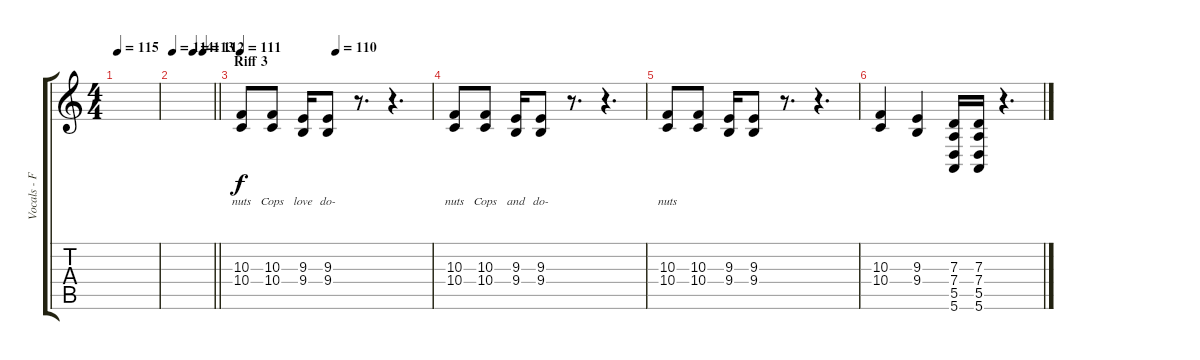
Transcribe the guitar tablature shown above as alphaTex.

\track ("Vocals - Fat Mike" "Vocals - F") {instrument oboe}
\staff {score tabs}
\tuning (E4 B3 G3 D3 A2 E2) {hide}
\ts (4 4)
\tempo 115
\clef g2
\ks c
|
\tempo 114
\tempo (113 0.5)
\tempo (112 0.75)
\barLineRight lightlight
|
\section ("" "Riff 3")
\tempo 111
\tempo (110 0.5)
(10.3 10.4).8{lyrics (0 "nuts") lyrics (1 "") lyrics (2 "") lyrics (3 "") lyrics (4 "") volume 8 instrument oboe} (10.3 10.4).8{lyrics (0 "Cops") lyrics (1 "") lyrics (2 "") lyrics (3 "") lyrics (4 "")} (9.3 9.4).16{lyrics (0 "love") lyrics (1 "") lyrics (2 "") lyrics (3 "") lyrics (4 "")} (9.3 9.4).8{lyrics (0 "do-") lyrics (1 "") lyrics (2 "") lyrics (3 "") lyrics (4 "")} r.8{d} r.4{d} |
(10.3 10.4).8{lyrics (0 "nuts") lyrics (1 "") lyrics (2 "") lyrics (3 "") lyrics (4 "")} (10.3 10.4).8{lyrics (0 "Cops") lyrics (1 "") lyrics (2 "") lyrics (3 "") lyrics (4 "")} (9.3 9.4).16{lyrics (0 "and") lyrics (1 "") lyrics (2 "") lyrics (3 "") lyrics (4 "")} (9.3 9.4).8{lyrics (0 "do-") lyrics (1 "") lyrics (2 "") lyrics (3 "") lyrics (4 "")} r.8{d} r.4{d} |
(10.3 10.4).8{lyrics (0 "nuts") lyrics (1 "") lyrics (2 "") lyrics (3 "") lyrics (4 "")} (10.3 10.4).8 (9.3 9.4).16 (9.3 9.4).8 r.8{d} r.4{d} |
(10.3 10.4).4 (9.3 9.4).4 (7.3 7.4 5.5 5.6).16 (7.3 7.4 5.5 5.6).16 r.4{d volume 0}
